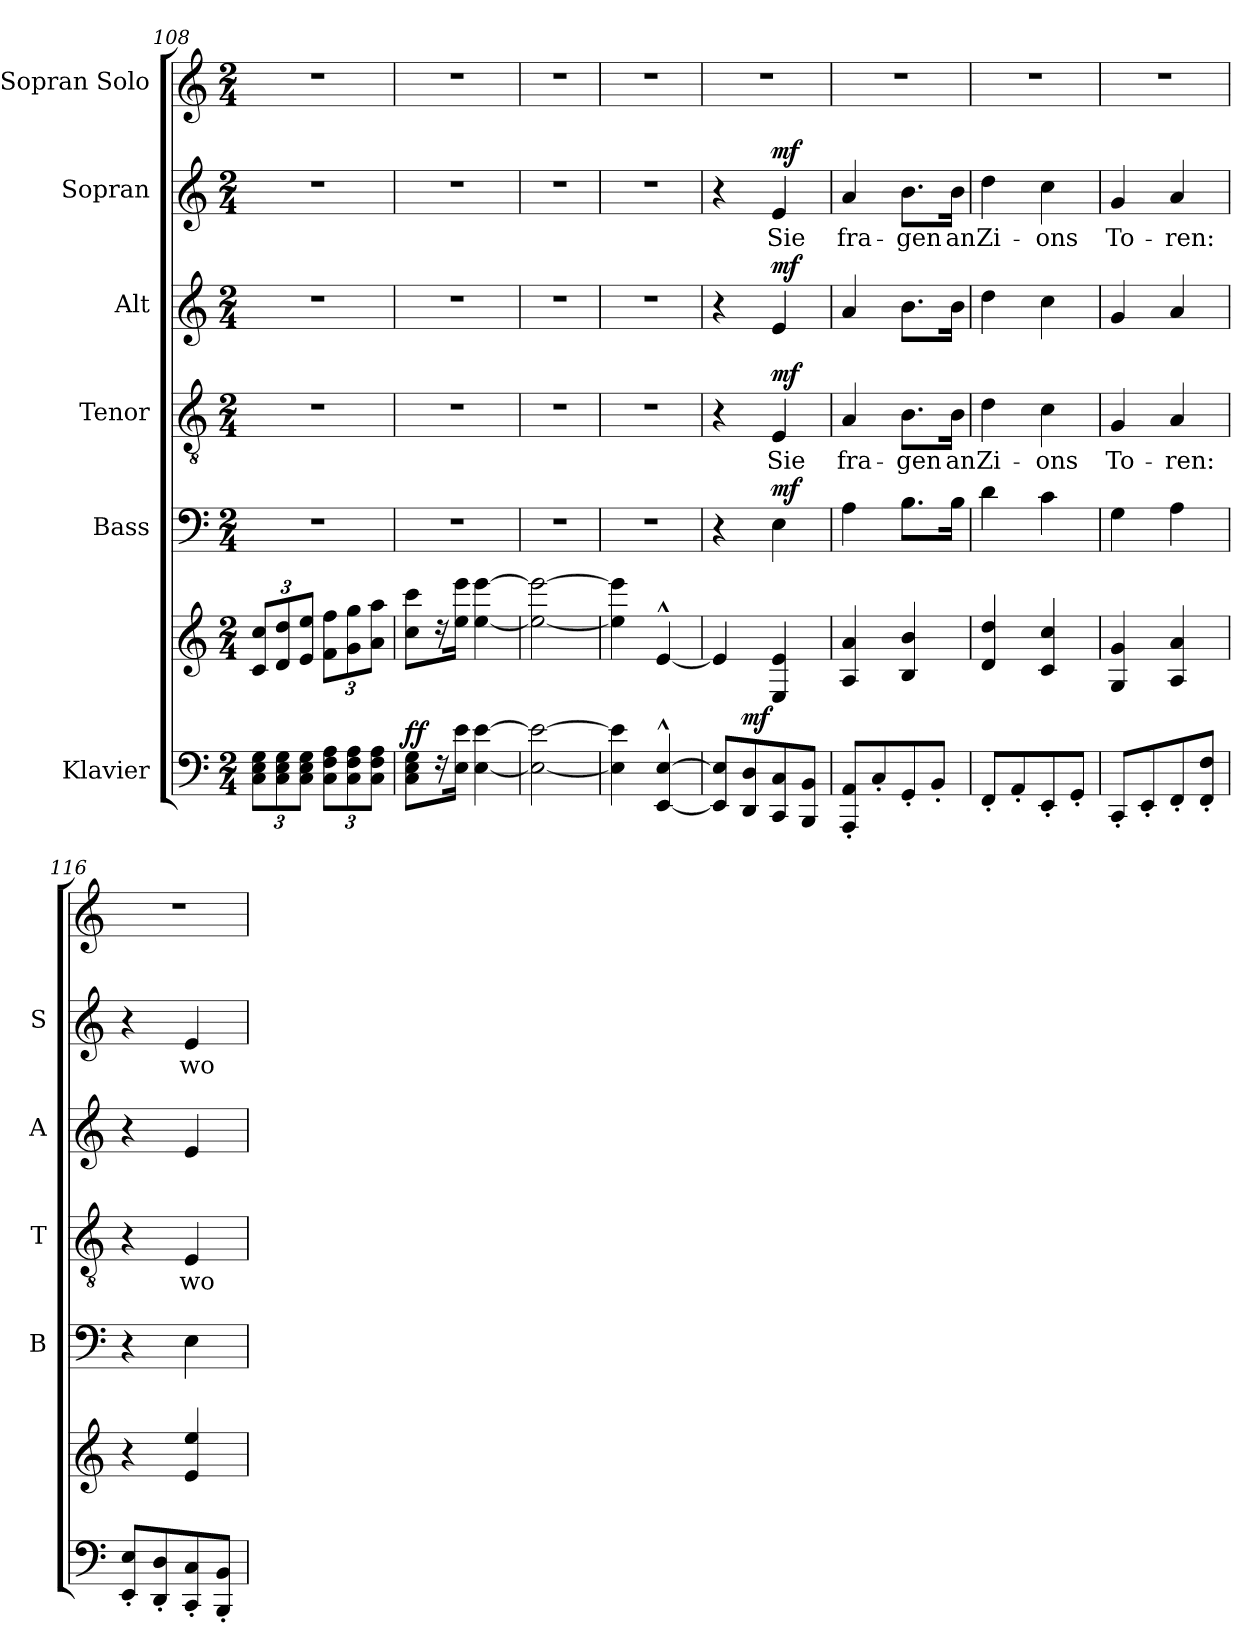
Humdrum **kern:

**kern	**kern	**dynam	**kern	**dynam	**kern	**text	**dynam	**kern	**dynam	**kern	**text	**dynam	**kern
*part6	*part6	*part6	*part5	*part5	*part4	*part4	*part4	*part3	*part3	*part2	*part2	*part2	*part1
*staff7	*staff6	*staff6/7	*staff5	*staff5	*staff4	*staff4	*staff4	*staff3	*staff3	*staff2	*staff2	*staff2	*staff1
*I"Klavier	*	*	*I"Bass	*	*I"Tenor	*	*	*I"Alt	*	*I"Sopran	*	*	*I"Sopran Solo
*	*	*	*I'B	*	*I'T	*	*	*I'A	*	*I'S	*	*	*
!!LO:LB:g=z
*clefF4	*clefG2	*	*clefF4	*	*clefGv2	*	*	*clefG2	*	*clefG2	*	*	*clefG2
*k[]	*k[]	*	*k[]	*	*k[]	*	*	*k[]	*	*k[]	*	*	*k[]
*M2/4	*M2/4	*	*M2/4	*	*M2/4	*	*	*M2/4	*	*M2/4	*	*	*M2/4
*Xbrackettup	*Xbrackettup	*	*	*	*	*	*	*	*	*	*	*	*
=108	=108	=108	=108	=108	=108	=108	=108	=108	=108	=108	=108	=108	=108
12C\ 12E\ 12G\L	12c/ 12cc/L	.	2r	.	2r	.	.	2r	.	2r	.	.	2r
12C\ 12E\ 12G\	12d/ 12dd/	.	.	.	.	.	.	.	.	.	.	.	.
12C\ 12E\ 12G\J	12e/ 12ee/J	.	.	.	.	.	.	.	.	.	.	.	.
12C\ 12F\ 12A\L	12f\ 12ff\L	.	.	.	.	.	.	.	.	.	.	.	.
12C\ 12F\ 12A\	12g\ 12gg\	.	.	.	.	.	.	.	.	.	.	.	.
12C\ 12F\ 12A\J	12a\ 12aa\J	.	.	.	.	.	.	.	.	.	.	.	.
=109	=109	=109	=109	=109	=109	=109	=109	=109	=109	=109	=109	=109	=109
!	!	!LO:DY:a=2	!	!	!	!	!	!	!	!	!	!	!
8C\ 8E\ 8G\L	8cc\ 8ccc\L	ff	2r	.	2r	.	.	2r	.	2r	.	.	2r
16rF	16rdd	.	.	.	.	.	.	.	.	.	.	.	.
16E\ 16e\Jk	16ee\ 16eee\Jk	.	.	.	.	.	.	.	.	.	.	.	.
[4E\ [4e\	[4ee\ [4eee\	.	.	.	.	.	.	.	.	.	.	.	.
=110	=110	=110	=110	=110	=110	=110	=110	=110	=110	=110	=110	=110	=110
2E\_ 2e\_	2ee\_ 2eee\_	.	2r	.	2r	.	.	2r	.	2r	.	.	2r
=111	=111	=111	=111	=111	=111	=111	=111	=111	=111	=111	=111	=111	=111
4E\] 4e\]	4ee\] 4eee\]	.	2r	.	2r	.	.	2r	.	2r	.	.	2r
[4EE/^^ [4E/^^	[4e^^/	.	.	.	.	.	.	.	.	.	.	.	.
=112	=112	=112	=112	=112	=112	=112	=112	=112	=112	=112	=112	=112	=112
8EE/] 8E/]L	4e/]	.	4r	.	4r	.	.	4r	.	4r	.	.	2r
!	!	!LO:DY:a=2	!	!	!	!	!	!	!	!	!	!	!
8DD/ 8D/	.	mf	.	.	.	.	.	.	.	.	.	.	.
!	!	!	!	!LO:DY:a	!	!LO:LY:b	!LO:DY:a	!	!LO:DY:a	!	!LO:LY:b	!LO:DY:a	!
8CC/ 8C/	4E/ 4e/	.	4E\	mf	4E/	Sie	mf	4e/	mf	4e/	Sie	mf	.
8BBB/ 8BB/J	.	.	.	.	.	.	.	.	.	.	.	.	.
=113	=113	=113	=113	=113	=113	=113	=113	=113	=113	=113	=113	=113	=113
!	!	!	!	!	!	!LO:LY:b	!	!	!	!	!LO:LY:b	!	!
8AAA/' 8AA/'L	4A/ 4a/	.	4A\	.	4A/	fra-	.	4a/	.	4a/	fra-	.	2r
8C'/	.	.	.	.	.	.	.	.	.	.	.	.	.
!	!	!	!	!	!	!LO:LY:b	!	!	!	!	!LO:LY:b	!	!
8GG'/	4B/ 4b/	.	8.B\L	.	8.B\L	-gen	.	8.b\L	.	8.b\L	-gen	.	.
8BB'/J	.	.	.	.	.	.	.	.	.	.	.	.	.
!	!	!	!	!	!	!LO:LY:b	!	!	!	!	!LO:LY:b	!	!
.	.	.	16B\Jk	.	16B\Jk	an	.	16b\Jk	.	16b\Jk	an	.	.
=114	=114	=114	=114	=114	=114	=114	=114	=114	=114	=114	=114	=114	=114
!	!	!	!	!	!	!LO:LY:b	!	!	!	!	!LO:LY:b	!	!
8FF'/L	4d/ 4dd/	.	4d\	.	4d\	Zi-	.	4dd\	.	4dd\	Zi-	.	2r
8AA'/	.	.	.	.	.	.	.	.	.	.	.	.	.
!	!	!	!	!	!	!LO:LY:b	!	!	!	!	!LO:LY:b	!	!
8EE'/	4c/ 4cc/	.	4c\	.	4c\	-ons	.	4cc\	.	4cc\	-ons	.	.
8GG'/J	.	.	.	.	.	.	.	.	.	.	.	.	.
=115	=115	=115	=115	=115	=115	=115	=115	=115	=115	=115	=115	=115	=115
!	!	!	!	!	!	!LO:LY:b	!	!	!	!	!LO:LY:b	!	!
8CC'/L	4G/ 4g/	.	4G\	.	4G/	To-	.	4g/	.	4g/	To-	.	2r
8EE'/	.	.	.	.	.	.	.	.	.	.	.	.	.
!	!	!	!	!	!	!LO:LY:b	!	!	!	!	!LO:LY:b	!	!
8FF'/	4A/ 4a/	.	4A\	.	4A/	-ren:	.	4a/	.	4a/	-ren:	.	.
8FF/' 8F/'J	.	.	.	.	.	.	.	.	.	.	.	.	.
!!LO:LB:g=z
=116	=116	=116	=116	=116	=116	=116	=116	=116	=116	=116	=116	=116	=116
8EE/' 8E/'L	4r	.	4r	.	4r	.	.	4r	.	4r	.	.	2r
8DD/' 8D/'	.	.	.	.	.	.	.	.	.	.	.	.	.
!	!	!	!	!	!	!LO:LY:b	!	!	!	!	!LO:LY:b	!	!
8CC/' 8C/'	4e/ 4ee/	.	4E\	.	4E/	wo	.	4e/	.	4e/	wo	.	.
8BBB/' 8BB/'J	.	.	.	.	.	.	.	.	.	.	.	.	.
=	=	=	=	=	=	=	=	=	=	=	=	=	=
*-	*-	*-	*-	*-	*-	*-	*-	*-	*-	*-	*-	*-	*-
